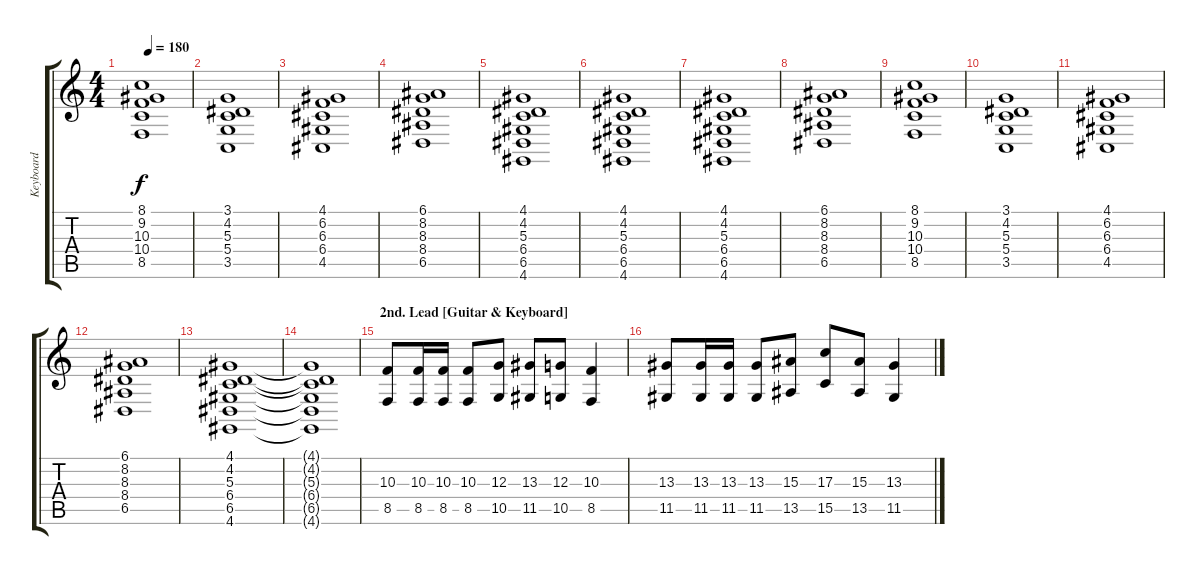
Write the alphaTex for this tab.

\track ("Keyboard" "Keyboard") {instrument brasssection}
\staff {score tabs}
\tuning (E4 B3 G3 D3 A2 E2) {hide}
\ts (4 4)
\tempo 180
\clef g2
\ks c
(8.1 9.2 10.3 10.4 8.5).1{dy f} |
(3.1 4.2 5.3 5.4 3.5).1 |
(4.1 6.2 6.3 6.4 4.5).1 |
(6.1 8.2 8.3 8.4 6.5).1 |
(4.1 4.2 5.3 6.4 6.5 4.6).1 |
(4.1 4.2 5.3 6.4 6.5 4.6).1 |
(4.1 4.2 5.3 6.4 6.5 4.6).1 |
(6.1 8.2 8.3 8.4 6.5).1 |
(8.1 9.2 10.3 10.4 8.5).1 |
(3.1 4.2 5.3 5.4 3.5).1 |
(4.1 6.2 6.3 6.4 4.5).1 |
(6.1 8.2 8.3 8.4 6.5).1 |
(4.1 4.2 5.3 6.4 6.5 4.6).1 |
(4.1{t} 4.2{t} 5.3{t} 6.4{t} 6.5{t} 4.6{t}).1 |
\section ("" "2nd. Lead [Guitar & Keyboard]")
(10.3 8.5).8 (10.3 8.5).16 (10.3 8.5).16 (10.3 8.5).8 (12.3 10.5).8 (13.3 11.5).8 (12.3 10.5).8 (10.3 8.5).4 |
(13.3 11.5).8 (13.3 11.5).16 (13.3 11.5).16 (13.3 11.5).8 (15.3 13.5).8 (17.3 15.5).8 (15.3 13.5).8 (13.3 11.5).4
